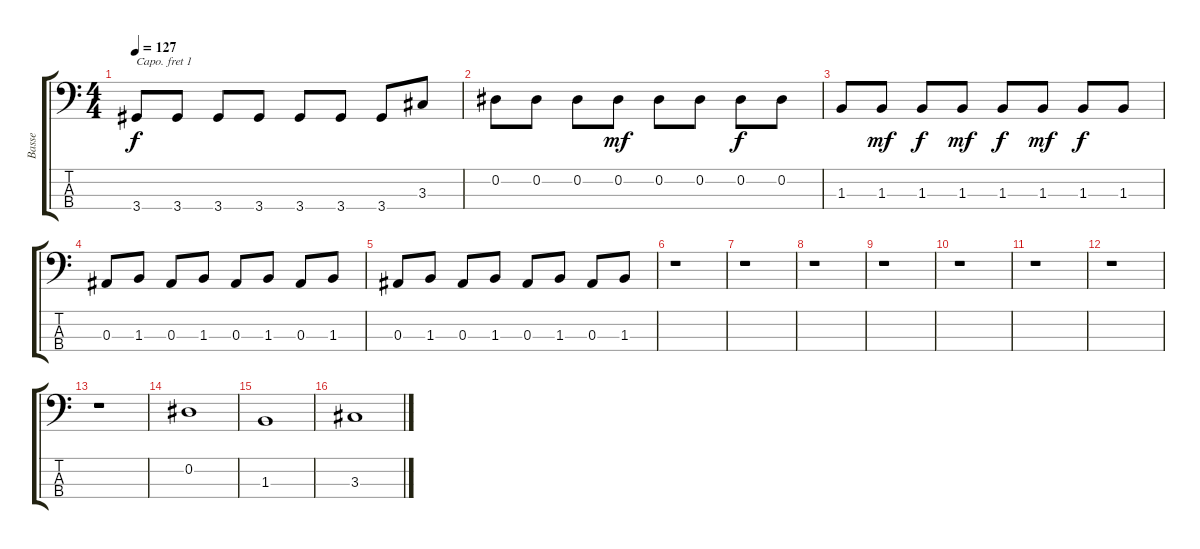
\track ("Basse" "Basse") {instrument fretlessbass}
\staff {score tabs}
\capo 1
\tuning (G2 D2 A1 E1) {hide}
\ts (4 4)
\tempo 127
\clef f4
\ks c
3.4.8{dy f} 3.4.8 3.4.8 3.4.8 3.4.8 3.4.8 3.4.8 3.3.8 |
0.2.8 0.2.8 0.2.8 0.2.8{dy mf} 0.2.8 0.2.8 0.2.8{dy f} 0.2.8 |
1.3.8 1.3.8{dy mf} 1.3.8{dy f} 1.3.8{dy mf} 1.3.8{dy f} 1.3.8{dy mf} 1.3.8{dy f} 1.3.8 |
0.3.8 1.3.8 0.3.8 1.3.8 0.3.8 1.3.8 0.3.8 1.3.8 |
0.3.8 1.3.8 0.3.8 1.3.8 0.3.8 1.3.8 0.3.8 1.3.8 |
r.1 |
r.1 |
r.1 |
r.1 |
r.1 |
r.1 |
r.1 |
r.1 |
0.2.1 |
1.3.1 |
3.3.1
